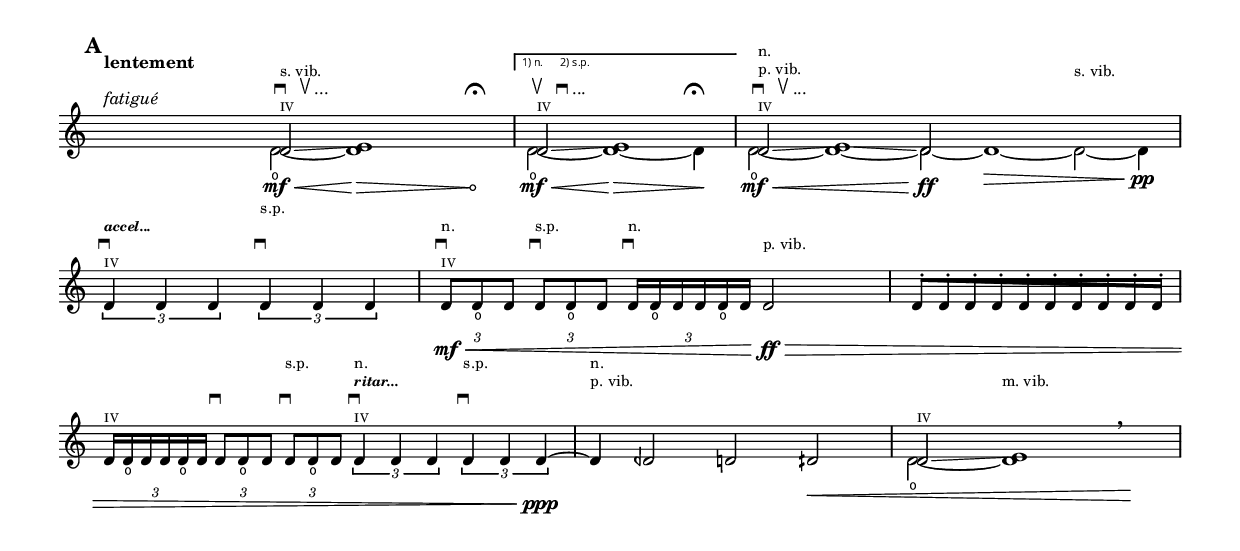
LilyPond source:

% #!lilypond lcp-extract.ly -*- coding: utf-8; -*-

%%%
%%% les-cinq-pieds:
%%% extract for the lilypond documentaton project
%%%

%% Title:	Les cinq pieds
%% Composer: 	David Séverin
%% Date:	Juillet 2007
%% Instrument:	Violon Solo
%% Dedication:	A mon épouse Lívia De Souza Vidal
%% Additional:	avec l'aide de Krzysztof Wagenaar

%% Statement:

%% Here by, I, the composer, agree that this extract of my composition
%% be in the public domain and can be part of, used and presented in
%% the LilyPond Documention Project.

%% Statement Date: Octber the 9th, 2008


\header {
  lsrtags = "headwords"
  texidoc = ""
  doctitle = "headword"
}


\version "2.12.0"
#(set-global-staff-size 15)

%%%
%%% Abreviations
%%%

db         = \markup { \musicglyph #"scripts.downbow" }
dub        = \markup { \line { \musicglyph #"scripts.downbow" " " \musicglyph #"scripts.upbow" } }
dubetc     = \markup { \line { \musicglyph #"scripts.downbow" " " \musicglyph #"scripts.upbow" "..." } }

ub         = \markup { \musicglyph #"scripts.upbow" }
udb        = \markup { \line { \musicglyph #"scripts.upbow" " " \musicglyph #"scripts.downbow" } }
udbetc     = \markup { \line { \musicglyph #"scripts.upbow" " " \musicglyph #"scripts.downbow" "..." } }

fermaTa    = \markup \musicglyph #"scripts.ufermata"

accel   = \markup \tiny \italic \bold "accel..."
ritar   = \markup \tiny \italic \bold "ritar..."

ignore     = \override NoteColumn #'ignore-collision = ##t


%%
%% Strings
%%

svib           = \markup \small "s. vib."
pvib           = \markup \small "p. vib."
mvib           = \markup \small "m. vib."
sulp           = \markup \small "s.p."
norm           = \markup \small "n."

quatre         = \markup \teeny "IV"


%%
%% Shifting Notes
%%

shift      = \once \override NoteColumn #'force-hshift = #0.9
shifta     = \once \override NoteColumn #'force-hshift = #1.2
shiftb     = \once \override NoteColumn #'force-hshift = #1.4


%%
%% Hairpin
%%

% aniente        = "a niente"
aniente        = \once \override Hairpin #'circled-tip = ##t


%%
%% Tuplets
%%

tupletbp       = \once \override Staff.TupletBracket #'padding = #2.25


%%
%% Flag [Note Head - Stem]
%%

noflag         = \once \override Stem #'flag-style = #'no-flag

%%%
%%% Functions
%%%

#(define-markup-command (colmark layout props args)
  (markup-list?)
  (let ((entries (cons (list '(baseline-skip . 2.3)) props)
       ))
   (interpret-markup layout entries
    (make-column-markup
     (map (lambda (arg)
	   (markup arg))
      (reverse args))))))


%%%
%%% Instruments
%%%

ViolinSolo = \relative c' {

  \voiceOne

  \set Score.markFormatter     =  #format-mark-box-numbers
  \override Score.VoltaBracket #'font-name                  = #"sans"
  \override Score.VoltaBracket #'extra-offset               = #'(0 . 1)
  \override SpacingSpanner     #'uniform-stretching         = ##t


  %% Measure 1
  \time 25/8
  \mark \default
  r2 ^\markup \colmark { \italic "fatigué" " " \bold "lentement"} r4 r r8
  <<
    { \shift d2 \glissando ^\markup \colmark { \quatre \dubetc \svib } \shifta e1 } \\
    { d2 \open \mf \< ~ \aniente d1  \! \> r4 r ^\markup \colmark { " " \fermaTa } \! }
  >>


  %% Measure 2
  \time 7/4
  \set Score.repeatCommands = #'((volta "1) n.      2) s.p."))
  <<
    { \shift d2 \glissando ^\markup \colmark { \quatre \udbetc } \shifta e1 } \\
    { d2 \open \mf \< ~ d1 \! \> ~ d4 ^\markup \colmark { " " \fermaTa } \! }
  >>
  \set Score.repeatCommands = #'((volta #f))


  %% Measure 3
  \time 15/4
  <<
    { \shift d2 \glissando ^\markup \colmark { \quatre \dubetc \pvib \norm } \shifta e1 \glissando d2 } \\
    { d2 \open \mf \< ~ d1 ~ d2 \ff  ~ d1 \> ~ d2 ^\markup \colmark { " " " " \svib } ~ d4 \pp}
  >>
  \break

  %% Measure 4
  \time 4/4
  \stemUp
  \tupletDown
  \times 2/3 { d4 ^\markup \colmark { \quatre \db \accel } d d }
  \times 2/3 { d4 ^\markup \colmark { " " \db " " \sulp } d d }



  %% Measure 5
  \time 5/4
  \tupletbp \times 2/3 { d8 \mf \< ^\markup \colmark { \quatre \db \norm } d _\open d }
  \tupletbp \times 2/3 { d8 ^\markup \colmark { " " \db \sulp } d _\open d }
  \tupletbp \times 2/3 { d16 ^\markup \colmark { " " \db \norm } d _\open d d d _\open d }
  d2 \ff ^\markup \colmark { " " \pvib } \>


  %% Measure 6
  \time 5/8
  \once \override Beam #'grow-direction = #RIGHT  % \featherDurations #(ly:make-moment 2 3)
  { d16 \staccato
    [ d \staccato d \staccato d \staccato d \staccato d \staccato d \staccato d \staccato d \staccato d \staccato]
  }
  \break


  %% Measure 7
  \time 7/4
  \tupletbp \times 2/3 { d16 ^\markup \colmark { \quatre } d _\open d d d _\open d }
  \tupletbp \times 2/3 { d8 ^\markup \colmark { " " \db } d _\open d }
  \tupletbp \times 2/3 { d8 ^\markup \colmark { " " \db " " \sulp } d _\open d }
  \times 2/3 { d4 ^\markup \colmark { \quatre \db \ritar \norm } d d }
  \times 2/3 { d4 ^\markup \colmark { " " \db " " \sulp } d d \ppp ~ }


  %% Measure 8
  d4 ^\markup \colmark { " " " " \pvib \norm }
  deh2 d dih \<


  %% Measure 9
  <<
    { \shift d2 \glissando ^\markup \colmark { \quatre } \shifta e1 } \\
    { d2 \open ~ d1  ^\markup \colmark { " " " " \mvib } }
  >>
  \breathe r4 \!

}


%%%
%%% Score
%%%

\score {

  <<
    \relative <<
      \new Staff \ViolinSolo
    >>

    \override Score.Rest #'transparent = ##t
    \set Score.defaultBarType          = "empty"
  >>

  \layout  {
    indent       = 0.0
    \context {
      \Staff
      \remove "Time_signature_engraver"
    }
    \context {
      \Score
      \remove "Bar_number_engraver"
    }
  }
}
